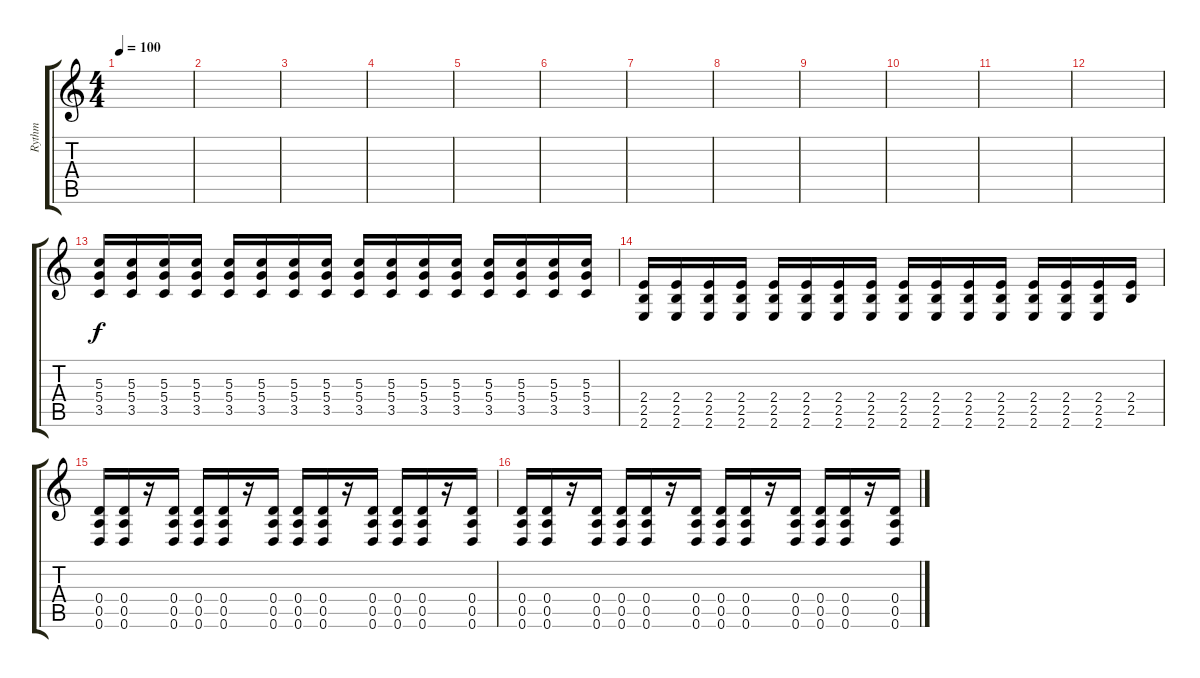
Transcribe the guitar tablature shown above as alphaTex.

\track ("Rythm" "Rythm") {instrument overdrivenguitar}
\staff {score tabs}
\tuning (E4 B3 G3 D3 A2 D2) {hide}
\ts (4 4)
\tempo 100
\clef g2
\ks c
|
|
|
|
|
|
|
|
|
|
|
|
(5.3 5.4 3.5).16 (5.3 5.4 3.5).16 (5.3 5.4 3.5).16 (5.3 5.4 3.5).16 (5.3 5.4 3.5).16 (5.3 5.4 3.5).16 (5.3 5.4 3.5).16 (5.3 5.4 3.5).16 (5.3 5.4 3.5).16 (5.3 5.4 3.5).16 (5.3 5.4 3.5).16 (5.3 5.4 3.5).16 (5.3 5.4 3.5).16 (5.3 5.4 3.5).16 (5.3 5.4 3.5).16 (5.3 5.4 3.5).16 |
(2.4 2.5 2.6).16 (2.4 2.5 2.6).16 (2.4 2.5 2.6).16 (2.4 2.5 2.6).16 (2.4 2.5 2.6).16 (2.4 2.5 2.6).16 (2.4 2.5 2.6).16 (2.4 2.5 2.6).16 (2.4 2.5 2.6).16 (2.4 2.5 2.6).16 (2.4 2.5 2.6).16 (2.4 2.5 2.6).16 (2.4 2.5 2.6).16 (2.4 2.5 2.6).16 (2.4 2.5 2.6).16 (2.4 2.5).16 |
(0.4 0.5 0.6).16 (0.4 0.5 0.6).16 r.16 (0.4 0.5 0.6).16 (0.4 0.5 0.6).16 (0.4 0.5 0.6).16 r.16 (0.4 0.5 0.6).16 (0.4 0.5 0.6).16 (0.4 0.5 0.6).16 r.16 (0.4 0.5 0.6).16 (0.4 0.5 0.6).16 (0.4 0.5 0.6).16 r.16 (0.4 0.5 0.6).16 |
(0.4 0.5 0.6).16 (0.4 0.5 0.6).16 r.16 (0.4 0.5 0.6).16 (0.4 0.5 0.6).16 (0.4 0.5 0.6).16 r.16 (0.4 0.5 0.6).16 (0.4 0.5 0.6).16 (0.4 0.5 0.6).16 r.16 (0.4 0.5 0.6).16 (0.4 0.5 0.6).16 (0.4 0.5 0.6).16 r.16 (0.4 0.5 0.6).16
